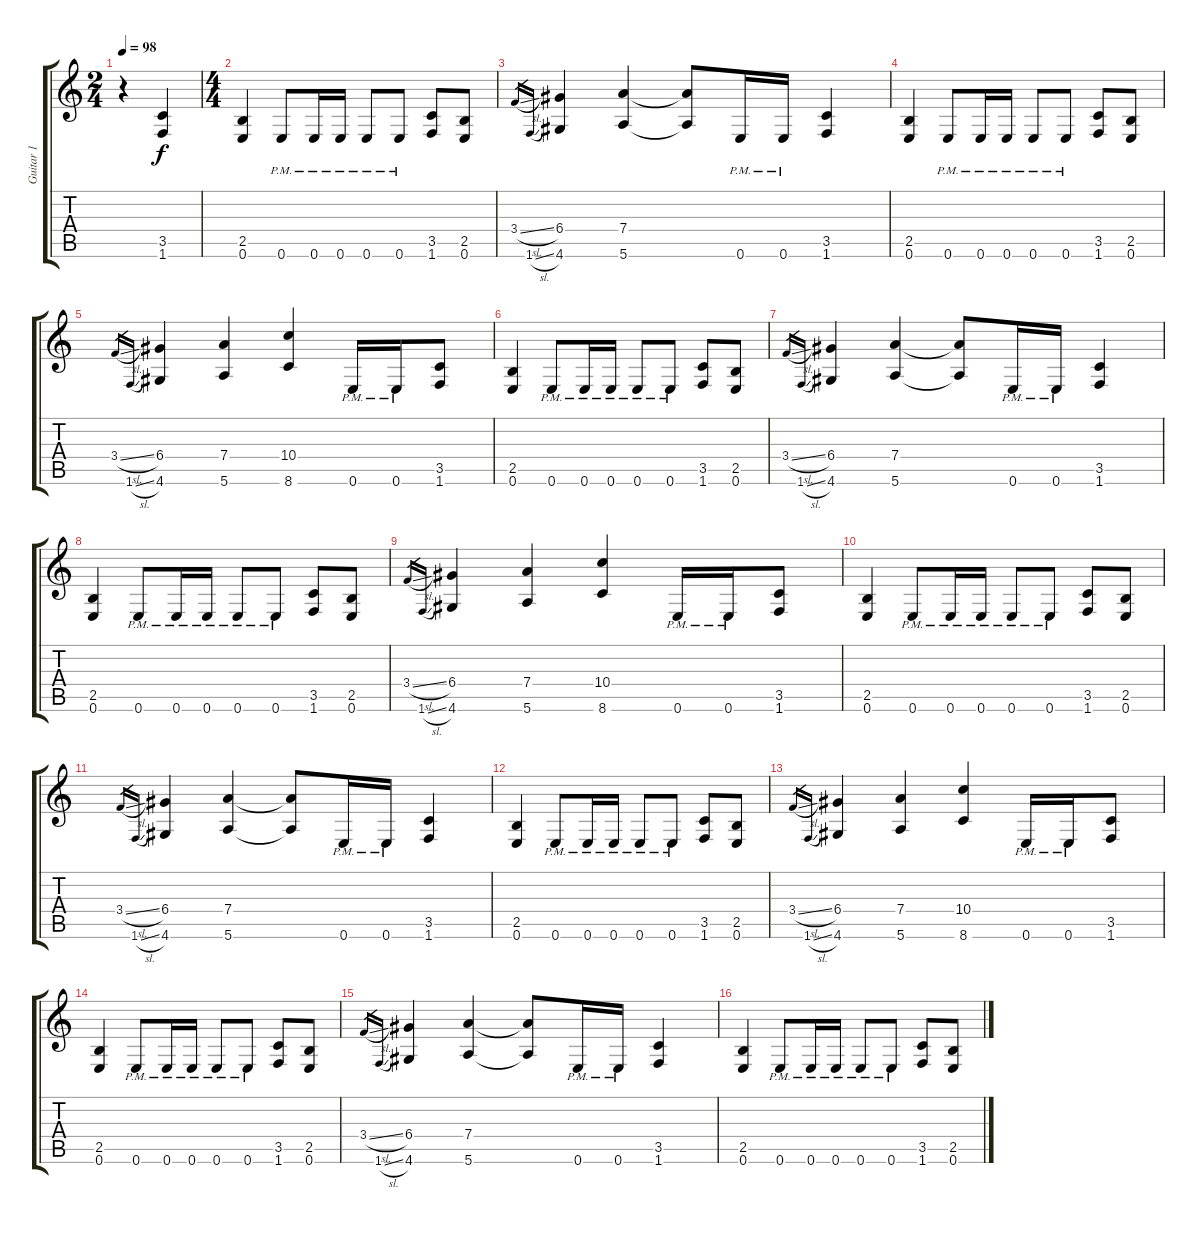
\track ("Guitar 1" "Guitar 1") {instrument distortionguitar}
\staff {score tabs}
\tuning (E4 B3 G3 D3 A2 E2) {hide}
\ts (2 4)
\tempo 98
\clef g2
\ks c
r.4{dy f instrument distortionguitar} (3.5 1.6).4 |
\ts (4 4)
(2.5 0.6).4 0.6{pm}.8 0.6{pm}.16 0.6{pm}.16 0.6{pm}.8 0.6{pm}.8 (3.5 1.6).8 (2.5 0.6).8 |
3.4{sl}.16{gr} 1.6{sl}.16{gr} (6.4 4.6).4 (7.4 5.6).4 (7.4{t} 5.6{t}).8 0.6{pm}.16 0.6{pm}.16 (3.5 1.6).4 |
(2.5 0.6).4 0.6{pm}.8 0.6{pm}.16 0.6{pm}.16 0.6{pm}.8 0.6{pm}.8 (3.5 1.6).8 (2.5 0.6).8 |
3.4{sl}.16{gr} 1.6{sl}.16{gr} (6.4 4.6).4 (7.4 5.6).4 (10.4 8.6).4 0.6{pm}.16 0.6{pm}.16 (3.5 1.6).8 |
(2.5 0.6).4 0.6{pm}.8 0.6{pm}.16 0.6{pm}.16 0.6{pm}.8 0.6{pm}.8 (3.5 1.6).8 (2.5 0.6).8 |
3.4{sl}.16{gr} 1.6{sl}.16{gr} (6.4 4.6).4 (7.4 5.6).4 (7.4{t} 5.6{t}).8 0.6{pm}.16 0.6{pm}.16 (3.5 1.6).4 |
(2.5 0.6).4 0.6{pm}.8 0.6{pm}.16 0.6{pm}.16 0.6{pm}.8 0.6{pm}.8 (3.5 1.6).8 (2.5 0.6).8 |
3.4{sl}.16{gr} 1.6{sl}.16{gr} (6.4 4.6).4 (7.4 5.6).4 (10.4 8.6).4 0.6{pm}.16 0.6{pm}.16 (3.5 1.6).8 |
(2.5 0.6).4 0.6{pm}.8 0.6{pm}.16 0.6{pm}.16 0.6{pm}.8 0.6{pm}.8 (3.5 1.6).8 (2.5 0.6).8 |
3.4{sl}.16{gr} 1.6{sl}.16{gr} (6.4 4.6).4 (7.4 5.6).4 (7.4{t} 5.6{t}).8 0.6{pm}.16 0.6{pm}.16 (3.5 1.6).4 |
(2.5 0.6).4 0.6{pm}.8 0.6{pm}.16 0.6{pm}.16 0.6{pm}.8 0.6{pm}.8 (3.5 1.6).8 (2.5 0.6).8 |
3.4{sl}.16{gr} 1.6{sl}.16{gr} (6.4 4.6).4 (7.4 5.6).4 (10.4 8.6).4 0.6{pm}.16 0.6{pm}.16 (3.5 1.6).8 |
(2.5 0.6).4 0.6{pm}.8 0.6{pm}.16 0.6{pm}.16 0.6{pm}.8 0.6{pm}.8 (3.5 1.6).8 (2.5 0.6).8 |
3.4{sl}.16{gr} 1.6{sl}.16{gr} (6.4 4.6).4 (7.4 5.6).4 (7.4{t} 5.6{t}).8 0.6{pm}.16 0.6{pm}.16 (3.5 1.6).4 |
(2.5 0.6).4 0.6{pm}.8 0.6{pm}.16 0.6{pm}.16 0.6{pm}.8 0.6{pm}.8 (3.5 1.6).8 (2.5 0.6).8
